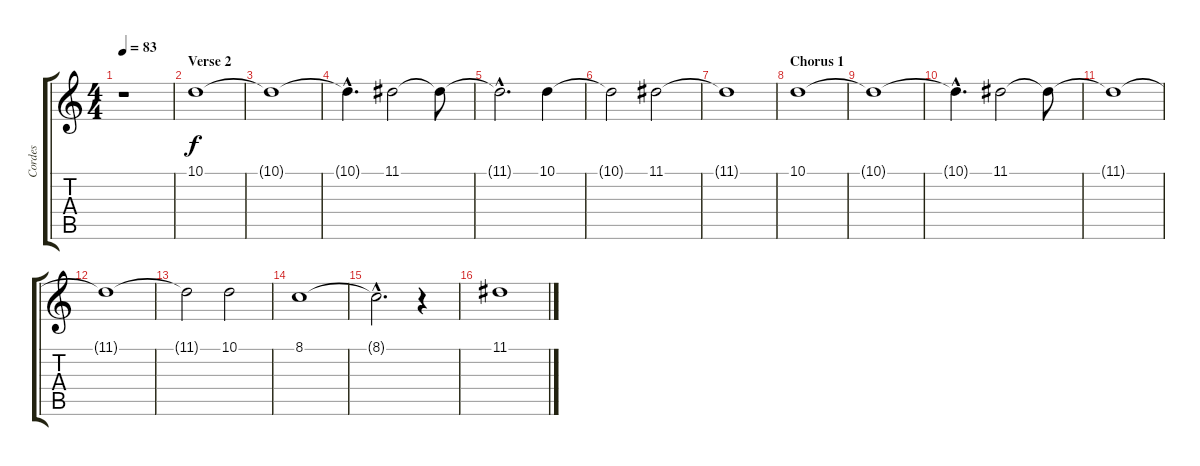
\track ("Cordes" "Cordes") {instrument tremolostrings}
\staff {score tabs}
\tuning (E4 B3 G3 D3 A2 E2) {hide}
\ts (4 4)
\tempo 83
\clef g2
\ks c
r.1{dy f} |
\section ("" "Verse 2")
10.1.1 |
10.1{t}.1 |
10.1{hac t}.4{d} 11.1.2 11.1{t}.8 |
11.1{hac t}.2{d} 10.1.4 |
10.1{t}.2 11.1.2 |
11.1{t}.1 |
\section ("" "Chorus 1")
10.1.1 |
10.1{t}.1 |
10.1{hac t}.4{d} 11.1.2 11.1{t}.8 |
11.1{t}.1 |
11.1{t}.1 |
11.1{t}.2 10.1.2 |
8.1.1 |
8.1{hac t}.2{d} r.4 |
11.1.1
